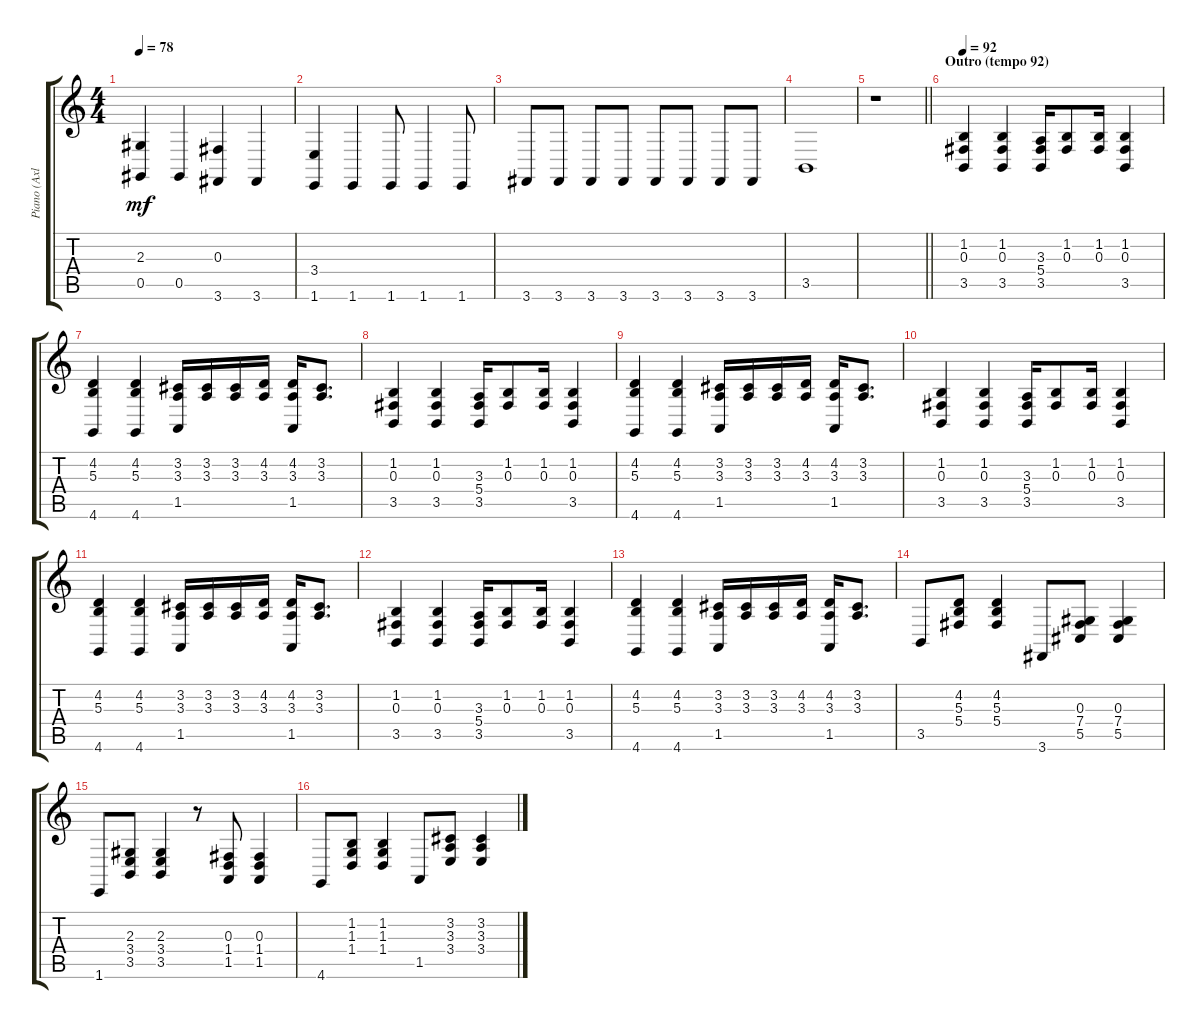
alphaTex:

\track ("Piano (Axl)" "Piano (Axl") {instrument acousticgrandpiano}
\staff {score tabs}
\tuning (Eb4 Bb3 Gb3 Db3 Ab2 Eb2) {hide}
\ts (4 4)
\tempo 78
\clef g2
\ks c
(2.3 0.5).4{dy mf} 0.5.4 (0.3 3.6).4 3.6.4 |
(3.4 1.6).4 1.6.4 1.6.8 1.6.4 1.6.8 |
3.6.8 3.6.8 3.6.8 3.6.8 3.6.8 3.6.8 3.6.8 3.6.8 |
3.5.1 |
\barLineRight lightlight
r.1 |
\section ("" "Outro (tempo 92)")
\tempo 92
(1.2 0.3 3.5).4 (1.2 0.3 3.5).4 (3.3 5.4 3.5).16 (1.2 0.3).8 (1.2 0.3).16 (1.2 0.3 3.5).4 |
(4.2 5.3 4.6).4 (4.2 5.3 4.6).4 (3.2 3.3 1.5).16 (3.2 3.3).16 (3.2 3.3).16 (4.2 3.3).16 (4.2 3.3 1.5).16 (3.2 3.3).8{d} |
(1.2 0.3 3.5).4 (1.2 0.3 3.5).4 (3.3 5.4 3.5).16 (1.2 0.3).8 (1.2 0.3).16 (1.2 0.3 3.5).4 |
(4.2 5.3 4.6).4 (4.2 5.3 4.6).4 (3.2 3.3 1.5).16 (3.2 3.3).16 (3.2 3.3).16 (4.2 3.3).16 (4.2 3.3 1.5).16 (3.2 3.3).8{d} |
(1.2 0.3 3.5).4 (1.2 0.3 3.5).4 (3.3 5.4 3.5).16 (1.2 0.3).8 (1.2 0.3).16 (1.2 0.3 3.5).4 |
(4.2 5.3 4.6).4 (4.2 5.3 4.6).4 (3.2 3.3 1.5).16 (3.2 3.3).16 (3.2 3.3).16 (4.2 3.3).16 (4.2 3.3 1.5).16 (3.2 3.3).8{d} |
(1.2 0.3 3.5).4 (1.2 0.3 3.5).4 (3.3 5.4 3.5).16 (1.2 0.3).8 (1.2 0.3).16 (1.2 0.3 3.5).4 |
(4.2 5.3 4.6).4 (4.2 5.3 4.6).4 (3.2 3.3 1.5).16 (3.2 3.3).16 (3.2 3.3).16 (4.2 3.3).16 (4.2 3.3 1.5).16 (3.2 3.3).8{d} |
3.5.8 (4.2 5.3 5.4).8 (4.2 5.3 5.4).4 3.6.8 (0.3 7.4 5.5).8 (0.3 7.4 5.5).4 |
1.6.8 (2.3 3.4 3.5).8 (2.3 3.4 3.5).4 r.8 (0.3 1.4 1.5).8 (0.3 1.4 1.5).4 |
4.6.8 (1.2 1.3 1.4).8 (1.2 1.3 1.4).4 1.5.8 (3.2 3.3 3.4).8 (3.2 3.3 3.4).4
